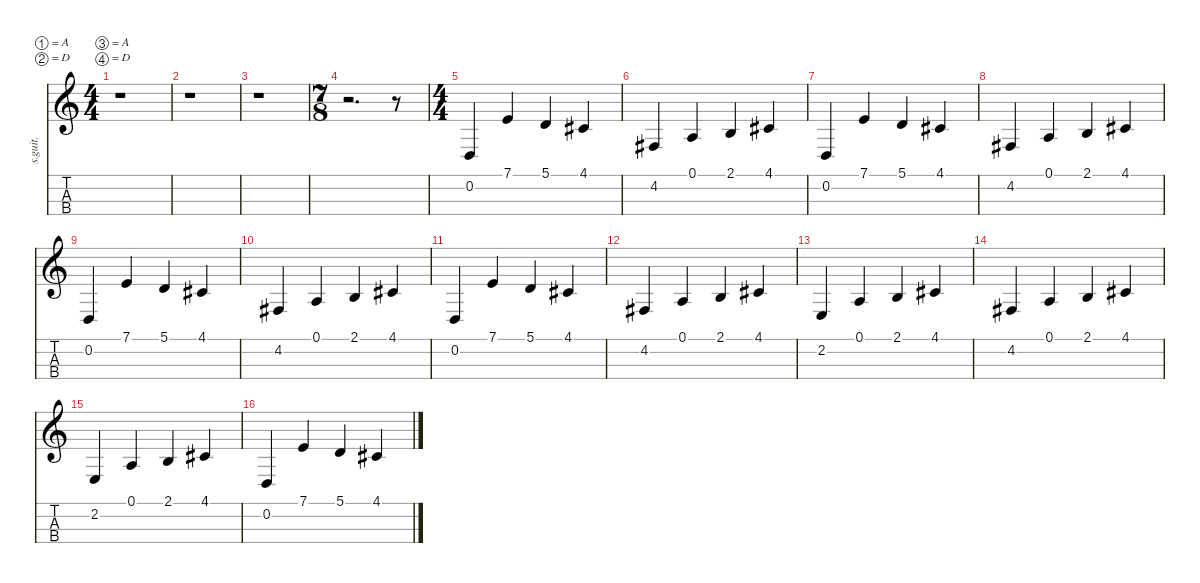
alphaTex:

\defaultSystemsLayout 4
\hideDynamics
\bracketExtendMode nobrackets
\track ("Electric Bass" "s.guit.") {instrument electricbassfinger}
\staff {score tabs}
\tuning (A2 D2 A1 D1)
\ts (4 4)
\beaming (8 2 2 2 2)
\tempo (129 hide)
\clef g2
\ks c
r.1{dy mf instrument electricbassfinger} |
r.1 |
r.1 |
\ts (7 8)
\beaming (8 2 2 2 2)
r.2{d} r.8 |
\ts (4 4)
\beaming (8 2 2 2 2)
0.2.4 7.1.4 5.1.4 4.1{acc #}.4 |
4.2{acc #}.4 0.1.4 2.1.4 4.1{acc #}.4 |
0.2.4 7.1.4 5.1.4 4.1{acc #}.4 |
4.2{acc #}.4 0.1.4 2.1.4 4.1{acc #}.4 |
0.2.4 7.1.4 5.1.4 4.1{acc #}.4 |
4.2{acc #}.4 0.1.4 2.1.4 4.1{acc #}.4 |
0.2.4 7.1.4 5.1.4 4.1{acc #}.4 |
4.2{acc #}.4 0.1.4 2.1.4 4.1{acc #}.4 |
2.2.4 0.1.4 2.1.4 4.1{acc #}.4 |
4.2{acc #}.4 0.1.4 2.1.4 4.1{acc #}.4 |
2.2.4 0.1.4 2.1.4 4.1{acc #}.4 |
0.2.4 7.1.4 5.1.4 4.1{acc #}.4
